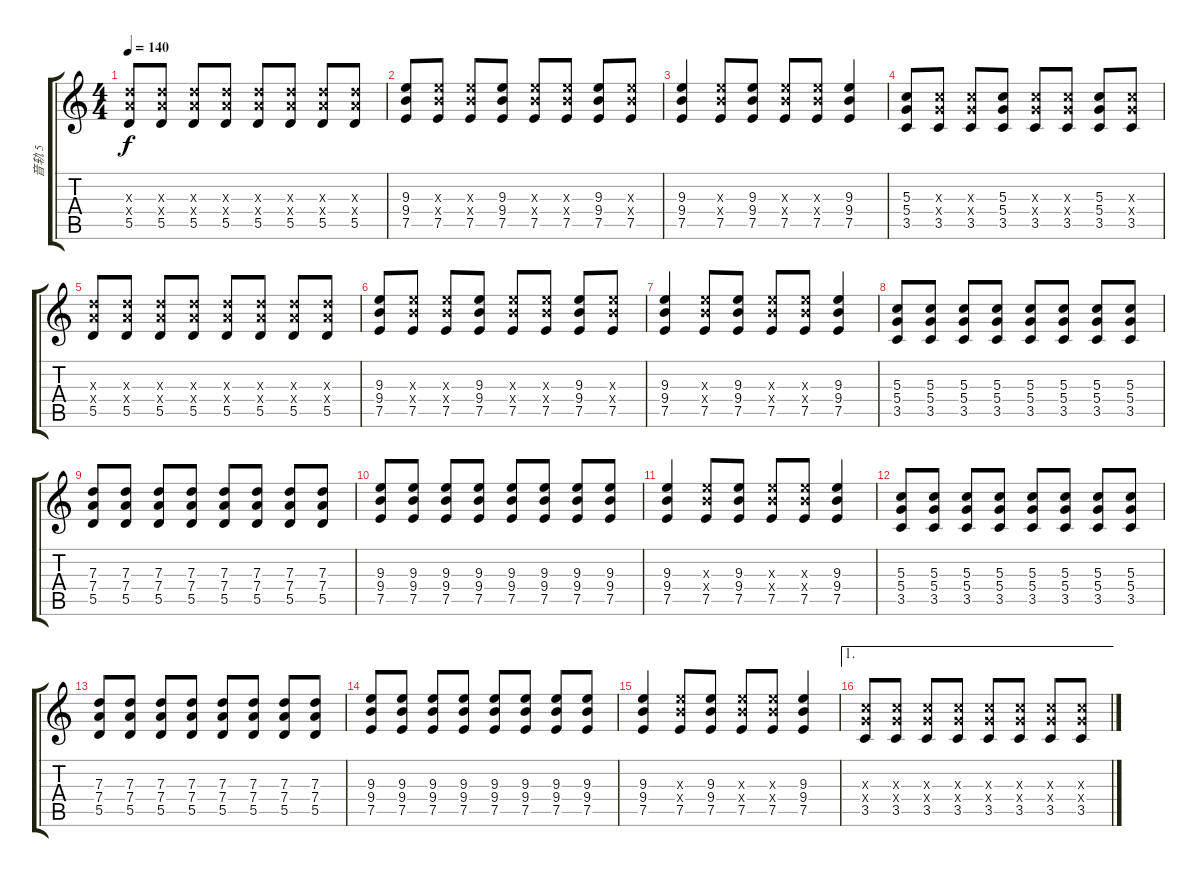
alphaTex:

\track ("音轨 5" "音轨 5") {instrument overdrivenguitar}
\staff {score tabs}
\tuning (E4 B3 G3 D3 A2 E2) {hide}
\ts (4 4)
\tempo 140
\clef g2
\ks c
(7.3{x} 7.4{x} 5.5).8{dy f} (7.3{x} 7.4{x} 5.5).8 (7.3{x} 7.4{x} 5.5).8 (7.3{x} 7.4{x} 5.5).8 (7.3{x} 7.4{x} 5.5).8 (7.3{x} 7.4{x} 5.5).8 (7.3{x} 7.4{x} 5.5).8 (7.3{x} 7.4{x} 5.5).8 |
(9.3 9.4 7.5).8 (9.3{x} 9.4{x} 7.5).8 (9.3{x} 9.4{x} 7.5).8 (9.3 9.4 7.5).8 (9.3{x} 9.4{x} 7.5).8 (9.3{x} 9.4{x} 7.5).8 (9.3 9.4 7.5).8 (9.3{x} 9.4{x} 7.5).8 |
(9.3 9.4 7.5).4 (9.3{x} 9.4{x} 7.5).8 (9.3 9.4 7.5).8 (9.3{x} 9.4{x} 7.5).8 (9.3{x} 9.4{x} 7.5).8 (9.3 9.4 7.5).4 |
(5.3 5.4 3.5).8 (5.3{x} 5.4{x} 3.5).8 (5.3{x} 5.4{x} 3.5).8 (5.3 5.4 3.5).8 (5.3{x} 5.4{x} 3.5).8 (5.3{x} 5.4{x} 3.5).8 (5.3 5.4 3.5).8 (5.3{x} 5.4{x} 3.5).8 |
(7.3{x} 7.4{x} 5.5).8 (7.3{x} 7.4{x} 5.5).8 (7.3{x} 7.4{x} 5.5).8 (7.3{x} 7.4{x} 5.5).8 (7.3{x} 7.4{x} 5.5).8 (7.3{x} 7.4{x} 5.5).8 (7.3{x} 7.4{x} 5.5).8 (7.3{x} 7.4{x} 5.5).8 |
(9.3 9.4 7.5).8 (9.3{x} 9.4{x} 7.5).8 (9.3{x} 9.4{x} 7.5).8 (9.3 9.4 7.5).8 (9.3{x} 9.4{x} 7.5).8 (9.3{x} 9.4{x} 7.5).8 (9.3 9.4 7.5).8 (9.3{x} 9.4{x} 7.5).8 |
(9.3 9.4 7.5).4 (9.3{x} 9.4{x} 7.5).8 (9.3 9.4 7.5).8 (9.3{x} 9.4{x} 7.5).8 (9.3{x} 9.4{x} 7.5).8 (9.3 9.4 7.5).4 |
(5.3 5.4 3.5).8 (5.3 5.4 3.5).8 (5.3 5.4 3.5).8 (5.3 5.4 3.5).8 (5.3 5.4 3.5).8 (5.3 5.4 3.5).8 (5.3 5.4 3.5).8 (5.3 5.4 3.5).8 |
(7.3 7.4 5.5).8 (7.3 7.4 5.5).8 (7.3 7.4 5.5).8 (7.3 7.4 5.5).8 (7.3 7.4 5.5).8 (7.3 7.4 5.5).8 (7.3 7.4 5.5).8 (7.3 7.4 5.5).8 |
(9.3 9.4 7.5).8 (9.3 9.4 7.5).8 (9.3 9.4 7.5).8 (9.3 9.4 7.5).8 (9.3 9.4 7.5).8 (9.3 9.4 7.5).8 (9.3 9.4 7.5).8 (9.3 9.4 7.5).8 |
(9.3 9.4 7.5).4 (9.3{x} 9.4{x} 7.5).8 (9.3 9.4 7.5).8 (9.3{x} 9.4{x} 7.5).8 (9.3{x} 9.4{x} 7.5).8 (9.3 9.4 7.5).4 |
(5.3 5.4 3.5).8 (5.3 5.4 3.5).8 (5.3 5.4 3.5).8 (5.3 5.4 3.5).8 (5.3 5.4 3.5).8 (5.3 5.4 3.5).8 (5.3 5.4 3.5).8 (5.3 5.4 3.5).8 |
(7.3 7.4 5.5).8 (7.3 7.4 5.5).8 (7.3 7.4 5.5).8 (7.3 7.4 5.5).8 (7.3 7.4 5.5).8 (7.3 7.4 5.5).8 (7.3 7.4 5.5).8 (7.3 7.4 5.5).8 |
(9.3 9.4 7.5).8 (9.3 9.4 7.5).8 (9.3 9.4 7.5).8 (9.3 9.4 7.5).8 (9.3 9.4 7.5).8 (9.3 9.4 7.5).8 (9.3 9.4 7.5).8 (9.3 9.4 7.5).8 |
(9.3 9.4 7.5).4 (9.3{x} 9.4{x} 7.5).8 (9.3 9.4 7.5).8 (9.3{x} 9.4{x} 7.5).8 (9.3{x} 9.4{x} 7.5).8 (9.3 9.4 7.5).4 |
\ae 1
(5.3{x} 5.4{x} 3.5).8 (5.3{x} 5.4{x} 3.5).8 (5.3{x} 5.4{x} 3.5).8 (5.3{x} 5.4{x} 3.5).8 (5.3{x} 5.4{x} 3.5).8 (5.3{x} 5.4{x} 3.5).8 (5.3{x} 5.4{x} 3.5).8 (5.3{x} 5.4{x} 3.5).8
